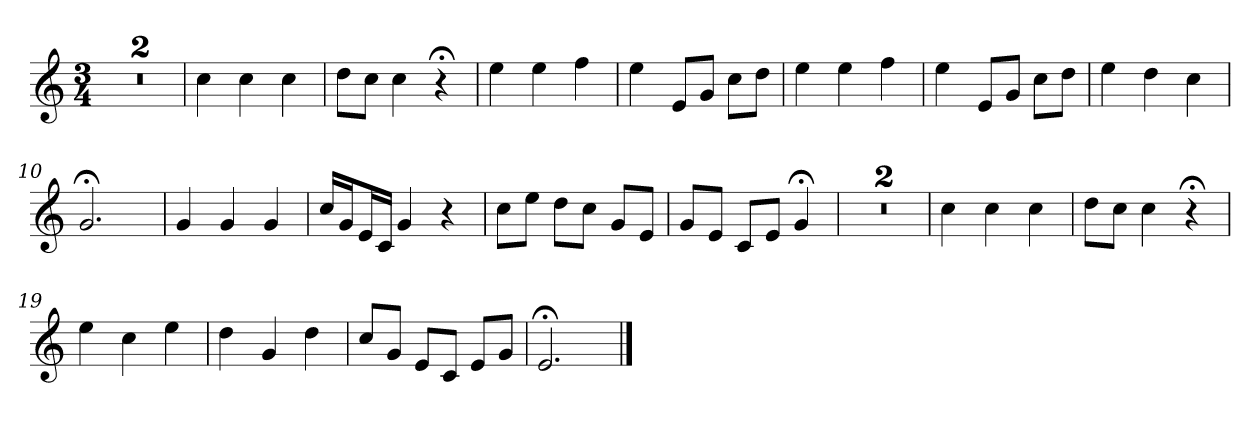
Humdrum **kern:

**kern
*part1
*staff1
*k[]
*C:
*M3/4
*MM120
=1
2.r
=2
2.r
=3
4cc
4cc
4cc
=4
8ddL
8ccJ
4cc
4r;<
=5
4ee
4ee
4ff
=6
4ee
8eL
8gJ
8ccL
8ddJ
=7
4ee
4ee
4ff
=8
4ee
8eL
8gJ
8ccL
8ddJ
=9
4ee
4dd
4cc
=10
2.g;<
=11
4g
4g
4g
=12
16ccLL
16gJ
16eL
16cJJ
4g
4r
=13
8ccL
8eeJ
8ddL
8ccJ
8gL
8eJ
=14
8gL
8eJ
8cL
8eJ
4g;<
=15
2.r
=16
2.r
=17
4cc
4cc
4cc
=18
8ddL
8ccJ
4cc
4r;<
=19
4ee
4cc
4ee
=20
4dd
4g
4dd
=21
8ccL
8gJ
8eL
8cJ
8eL
8gJ
=22
2.e;<
==
*-
